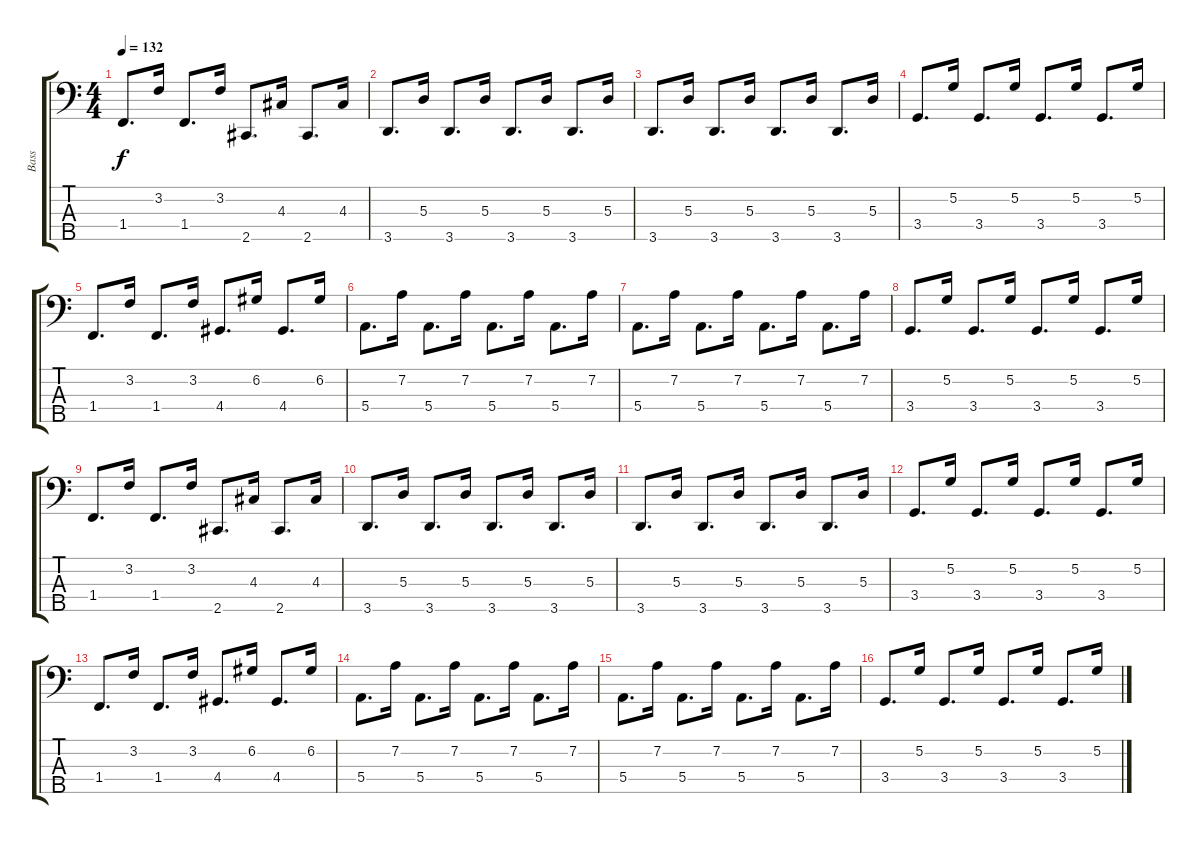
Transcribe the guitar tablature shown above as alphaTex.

\track ("Bass" "Bass") {instrument electricbassfinger}
\staff {score tabs}
\tuning (G2 D2 A1 E1 B0) {hide}
\ts (4 4)
\tempo 132
\clef f4
\ks c
1.4.8{d dy f} 3.2.16 1.4.8{d} 3.2.16 2.5.8{d} 4.3.16 2.5.8{d} 4.3.16 |
3.5.8{d} 5.3.16 3.5.8{d} 5.3.16 3.5.8{d} 5.3.16 3.5.8{d} 5.3.16 |
3.5.8{d} 5.3.16 3.5.8{d} 5.3.16 3.5.8{d} 5.3.16 3.5.8{d} 5.3.16 |
3.4.8{d} 5.2.16 3.4.8{d} 5.2.16 3.4.8{d} 5.2.16 3.4.8{d} 5.2.16 |
1.4.8{d} 3.2.16 1.4.8{d} 3.2.16 4.4.8{d} 6.2.16 4.4.8{d} 6.2.16 |
5.4.8{d} 7.2.16 5.4.8{d} 7.2.16 5.4.8{d} 7.2.16 5.4.8{d} 7.2.16 |
5.4.8{d} 7.2.16 5.4.8{d} 7.2.16 5.4.8{d} 7.2.16 5.4.8{d} 7.2.16 |
3.4.8{d} 5.2.16 3.4.8{d} 5.2.16 3.4.8{d} 5.2.16 3.4.8{d} 5.2.16 |
1.4.8{d} 3.2.16 1.4.8{d} 3.2.16 2.5.8{d} 4.3.16 2.5.8{d} 4.3.16 |
3.5.8{d} 5.3.16 3.5.8{d} 5.3.16 3.5.8{d} 5.3.16 3.5.8{d} 5.3.16 |
3.5.8{d} 5.3.16 3.5.8{d} 5.3.16 3.5.8{d} 5.3.16 3.5.8{d} 5.3.16 |
3.4.8{d} 5.2.16 3.4.8{d} 5.2.16 3.4.8{d} 5.2.16 3.4.8{d} 5.2.16 |
1.4.8{d} 3.2.16 1.4.8{d} 3.2.16 4.4.8{d} 6.2.16 4.4.8{d} 6.2.16 |
5.4.8{d} 7.2.16 5.4.8{d} 7.2.16 5.4.8{d} 7.2.16 5.4.8{d} 7.2.16 |
5.4.8{d} 7.2.16 5.4.8{d} 7.2.16 5.4.8{d} 7.2.16 5.4.8{d} 7.2.16 |
3.4.8{d} 5.2.16 3.4.8{d} 5.2.16 3.4.8{d} 5.2.16 3.4.8{d} 5.2.16
